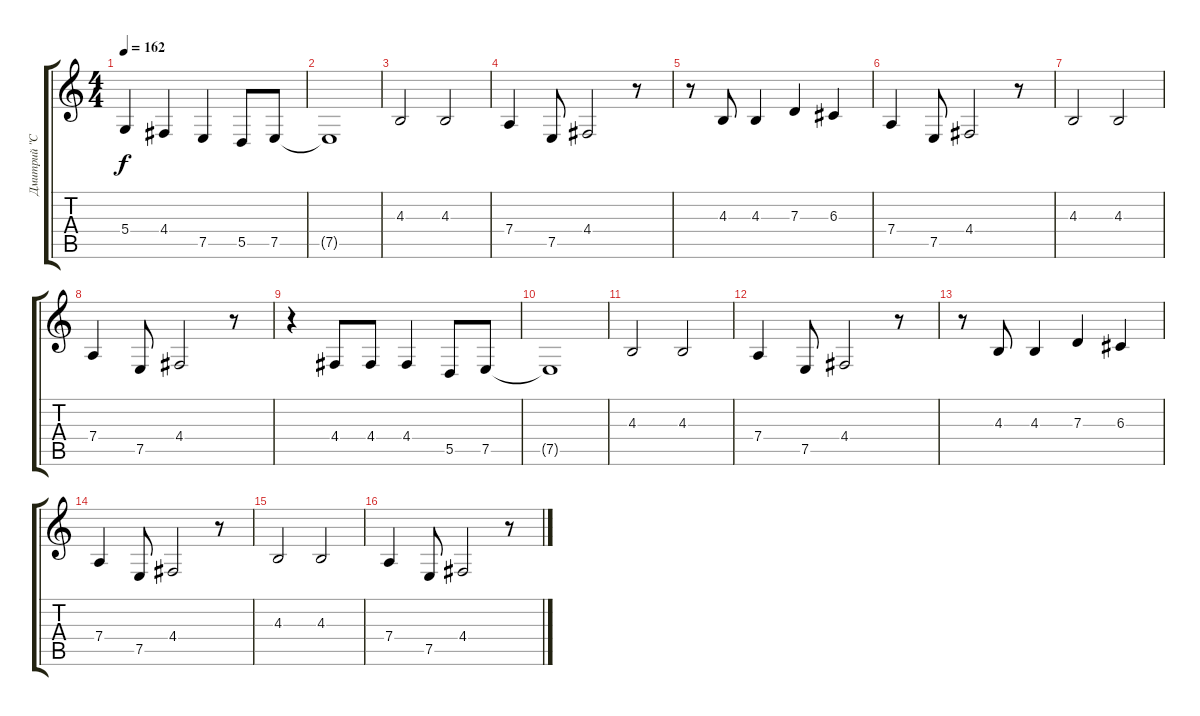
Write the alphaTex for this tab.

\track ("Дмитрий \"Сид\" Спирин" "Дмитрий \"С") {instrument lead8bassandlead}
\staff {score tabs}
\tuning (E4 B3 G3 D3 A2 E2) {hide}
\ts (4 4)
\tempo 162
\clef g2
\ks c
5.4.4{dy f} 4.4.4 7.5.4 5.5.8 7.5.8 |
7.5{t}.1 |
4.3.2 4.3.2 |
7.4.4 7.5.8 4.4.2 r.8 |
r.8 4.3.8 4.3.4 7.3.4 6.3.4 |
7.4.4 7.5.8 4.4.2 r.8 |
4.3.2 4.3.2 |
7.4.4 7.5.8 4.4.2 r.8 |
r.4 4.4.8 4.4.8 4.4.4 5.5.8 7.5.8 |
7.5{t}.1 |
4.3.2 4.3.2 |
7.4.4 7.5.8 4.4.2 r.8 |
r.8 4.3.8 4.3.4 7.3.4 6.3.4 |
7.4.4 7.5.8 4.4.2 r.8 |
4.3.2 4.3.2 |
7.4.4 7.5.8 4.4.2 r.8
